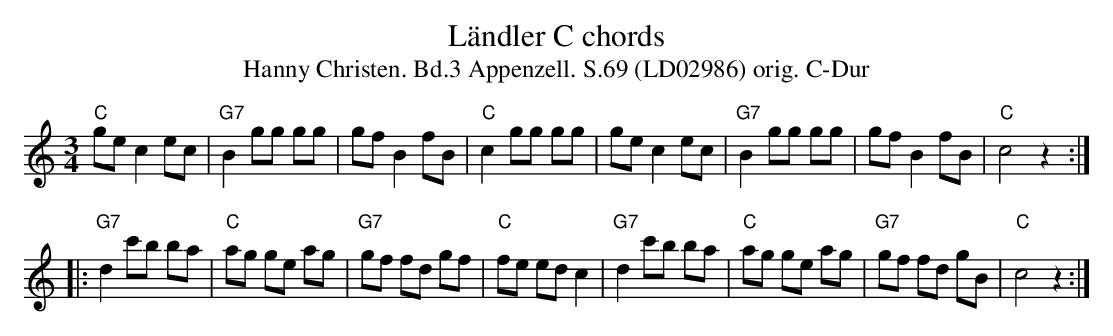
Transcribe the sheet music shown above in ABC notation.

X:1
T:Ländler C chords
T:Hanny Christen. Bd.3 Appenzell. S.69 (LD02986) orig. C-Dur
M:3/4
L:1/8
K:C %%MIDI gchordon
"C"ge c2 ec | "G7"B2 gg gg | gf B2 fB | "C"c2 gg gg | \
   ge c2 ec | "G7"B2 gg gg | gf B2 fB | "C"c4 z2 :|
|: "G7"d2 c'b ba | "C"ag ge ag | "G7"gf fd gf | "C"fe ed c2 | \
   "G7"d2 c'b ba | "C"ag ge ag | "G7"gf fd gB | "C"c4 z2 :|
